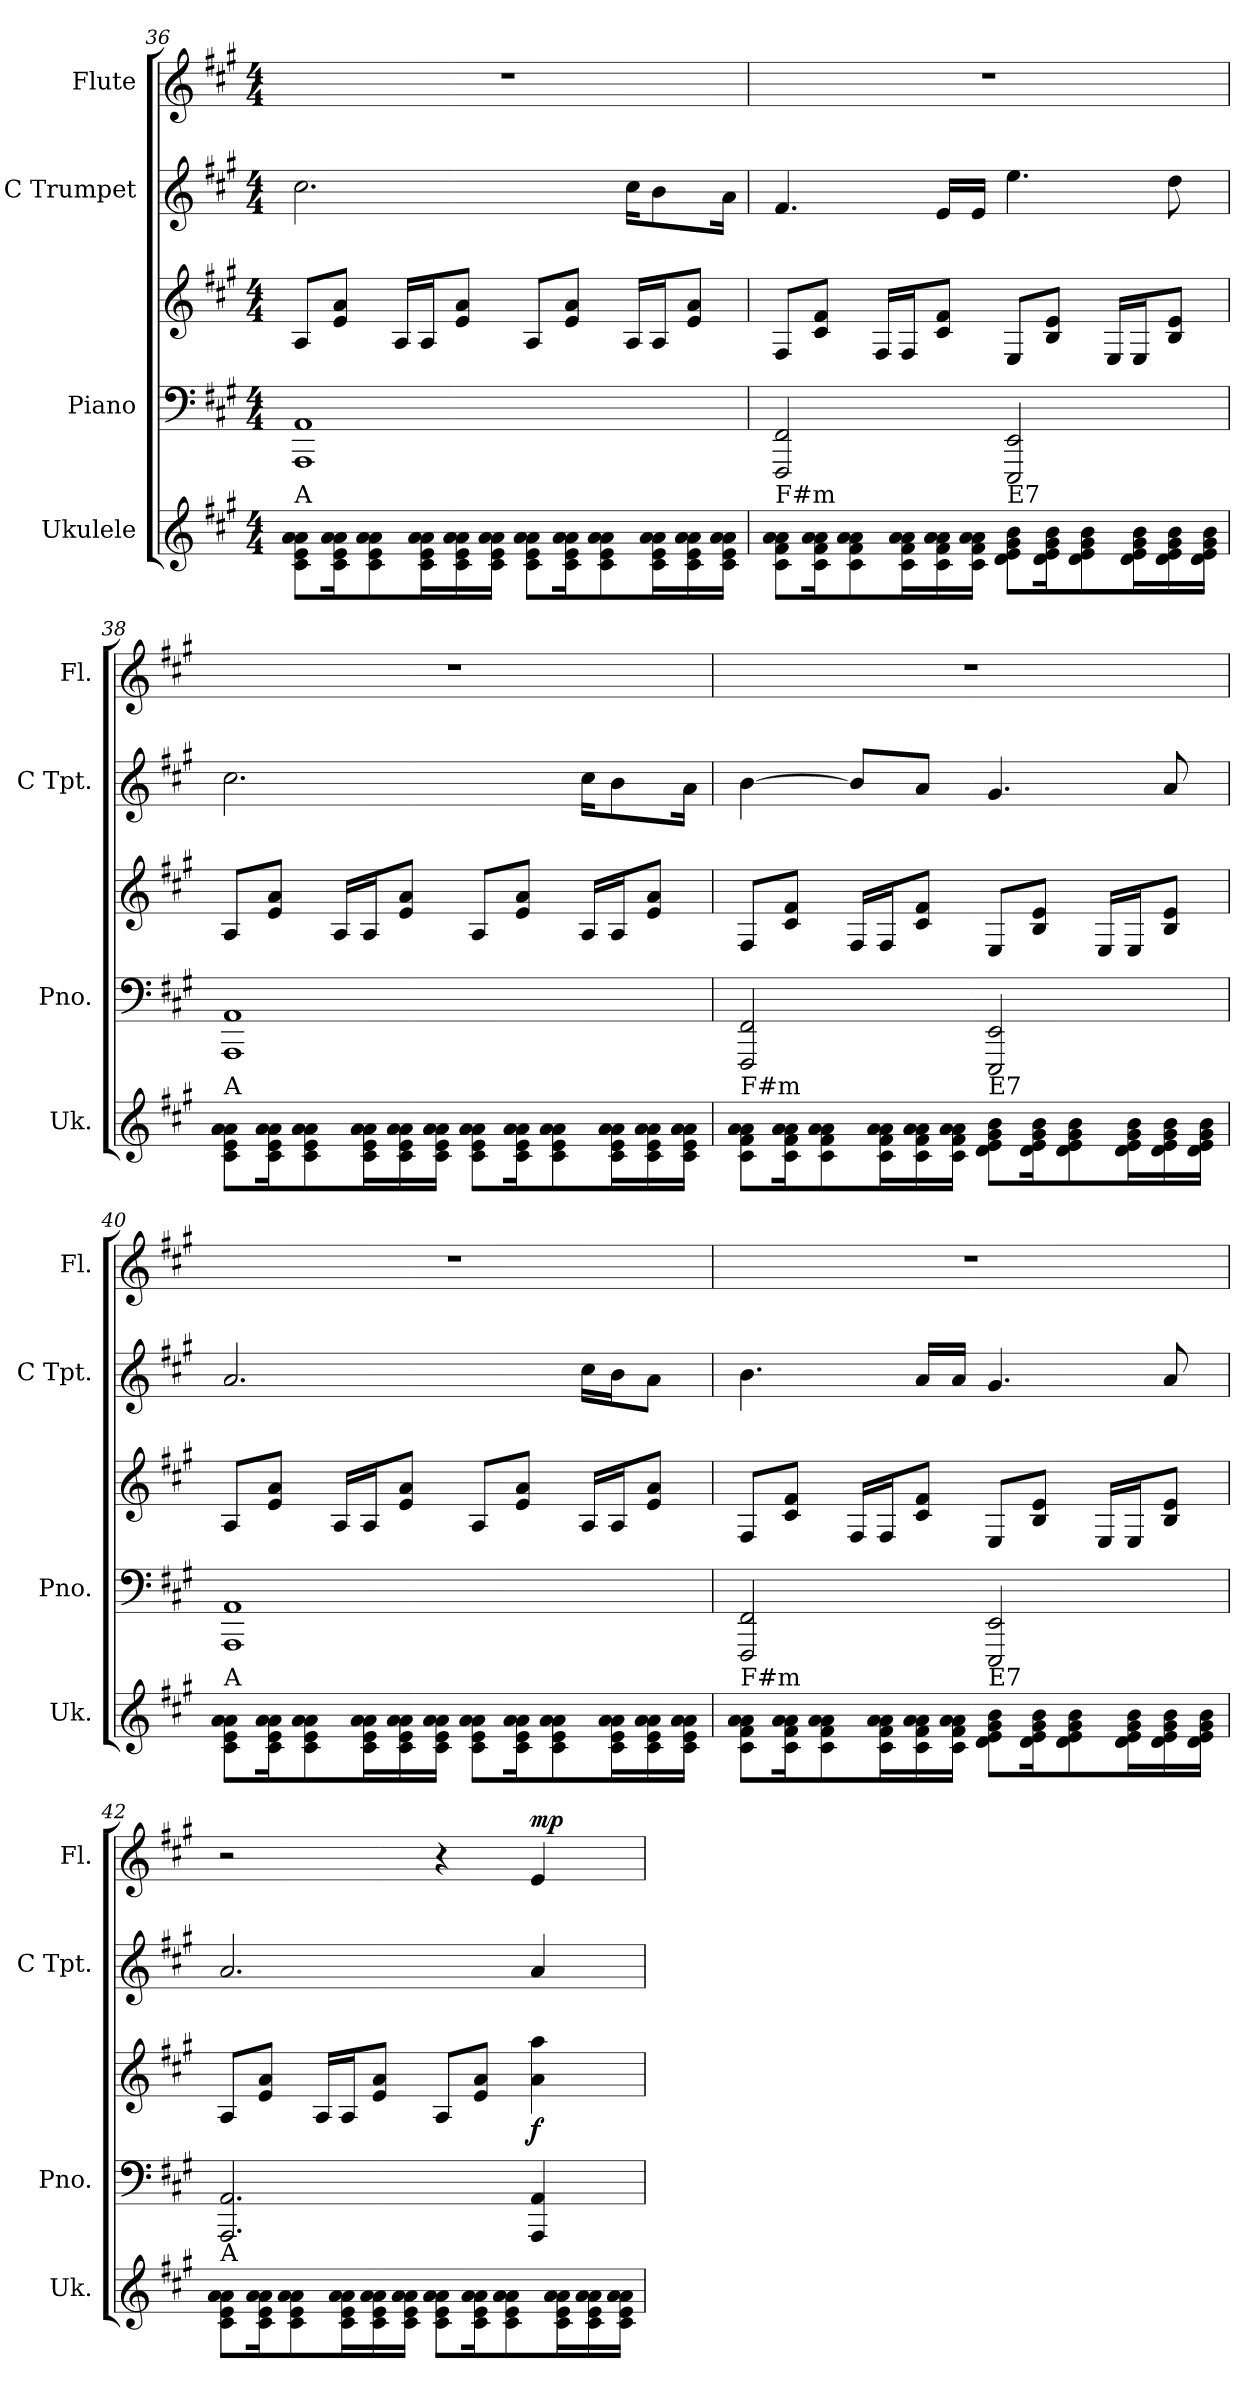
**kern	**kern	**kern	**dynam	**kern	**kern	**dynam
*part4	*part3	*part3	*part3	*part2	*part1	*part1
*staff5	*staff4	*staff3	*staff3/4	*staff2	*staff1	*staff1
*I"Ukulele	*I"Piano	*	*	*I"C Trumpet	*I"Flute	*
*I'Uk.	*I'Pno.	*	*	*I'C Tpt.	*I'Fl.	*
*	*clefF4	*clefG2	*	*clefG2	*clefG2	*
*k[f#c#g#]	*k[f#c#g#]	*k[f#c#g#]	*	*k[f#c#g#]	*k[f#c#g#]	*
*M4/4	*M4/4	*M4/4	*	*M4/4	*M4/4	*
=36	=36	=36	=36	=36	=36	=36
!LO:TX:a:t=A	!	!	!	!	!	!
8c#\ 8e\ 8a\ 8a\L	1AAA 1AA	8A/L	.	2.cc#\	1r	.
16c#\ 16e\ 16a\ 16a\K	.	8e/ 8a/J	.	.	.	.
8c#\ 8e\ 8a\ 8a\	.	.	.	.	.	.
.	.	16A/LL	.	.	.	.
16c#\ 16e\ 16a\ 16a\L	.	16A/J	.	.	.	.
16c#\ 16e\ 16a\ 16a\	.	8e/ 8a/J	.	.	.	.
16c#\ 16e\ 16a\ 16a\JJ	.	.	.	.	.	.
8c#\ 8e\ 8a\ 8a\L	.	8A/L	.	.	.	.
16c#\ 16e\ 16a\ 16a\K	.	8e/ 8a/J	.	.	.	.
8c#\ 8e\ 8a\ 8a\	.	.	.	.	.	.
.	.	16A/LL	.	16cc#\KL	.	.
16c#\ 16e\ 16a\ 16a\L	.	16A/J	.	8b\	.	.
16c#\ 16e\ 16a\ 16a\	.	8e/ 8a/J	.	.	.	.
16c#\ 16e\ 16a\ 16a\JJ	.	.	.	16a\Jk	.	.
!!LO:LB:g=z
=37	=37	=37	=37	=37	=37	=37
!LO:TX:a:t=F#m	!	!	!	!	!	!
8c#\ 8f#\ 8a\ 8a\L	2FFF#/ 2FF#/	8F#/L	.	4.f#/	1r	.
16c#\ 16f#\ 16a\ 16a\K	.	8c#/ 8f#/J	.	.	.	.
8c#\ 8f#\ 8a\ 8a\	.	.	.	.	.	.
.	.	16F#/LL	.	.	.	.
16c#\ 16f#\ 16a\ 16a\L	.	16F#/J	.	.	.	.
16c#\ 16f#\ 16a\ 16a\	.	8c#/ 8f#/J	.	16e/LL	.	.
16c#\ 16f#\ 16a\ 16a\JJ	.	.	.	16e/JJ	.	.
!LO:TX:a:t=E7	!	!	!	!	!	!
8d\ 8e\ 8g#\ 8b\L	2EEE/ 2EE/	8E/L	.	4.ee\	.	.
16d\ 16e\ 16g#\ 16b\K	.	8B/ 8e/J	.	.	.	.
8d\ 8e\ 8g#\ 8b\	.	.	.	.	.	.
.	.	16E/LL	.	.	.	.
16d\ 16e\ 16g#\ 16b\L	.	16E/J	.	.	.	.
16d\ 16e\ 16g#\ 16b\	.	8B/ 8e/J	.	8dd\	.	.
16d\ 16e\ 16g#\ 16b\JJ	.	.	.	.	.	.
=38	=38	=38	=38	=38	=38	=38
!LO:TX:a:t=A	!	!	!	!	!	!
8c#\ 8e\ 8a\ 8a\L	1AAA 1AA	8A/L	.	2.cc#\	1r	.
16c#\ 16e\ 16a\ 16a\K	.	8e/ 8a/J	.	.	.	.
8c#\ 8e\ 8a\ 8a\	.	.	.	.	.	.
.	.	16A/LL	.	.	.	.
16c#\ 16e\ 16a\ 16a\L	.	16A/J	.	.	.	.
16c#\ 16e\ 16a\ 16a\	.	8e/ 8a/J	.	.	.	.
16c#\ 16e\ 16a\ 16a\JJ	.	.	.	.	.	.
8c#\ 8e\ 8a\ 8a\L	.	8A/L	.	.	.	.
16c#\ 16e\ 16a\ 16a\K	.	8e/ 8a/J	.	.	.	.
8c#\ 8e\ 8a\ 8a\	.	.	.	.	.	.
.	.	16A/LL	.	16cc#\KL	.	.
16c#\ 16e\ 16a\ 16a\L	.	16A/J	.	8b\	.	.
16c#\ 16e\ 16a\ 16a\	.	8e/ 8a/J	.	.	.	.
16c#\ 16e\ 16a\ 16a\JJ	.	.	.	16a\Jk	.	.
!!LO:PB:g=z
=39	=39	=39	=39	=39	=39	=39
!LO:TX:a:t=F#m	!	!	!	!	!	!
8c#\ 8f#\ 8a\ 8a\L	2FFF#/ 2FF#/	8F#/L	.	[4b\	1r	.
16c#\ 16f#\ 16a\ 16a\K	.	8c#/ 8f#/J	.	.	.	.
8c#\ 8f#\ 8a\ 8a\	.	.	.	.	.	.
.	.	16F#/LL	.	8b/L]	.	.
16c#\ 16f#\ 16a\ 16a\L	.	16F#/J	.	.	.	.
16c#\ 16f#\ 16a\ 16a\	.	8c#/ 8f#/J	.	8a/J	.	.
16c#\ 16f#\ 16a\ 16a\JJ	.	.	.	.	.	.
!LO:TX:a:t=E7	!	!	!	!	!	!
8d\ 8e\ 8g#\ 8b\L	2EEE/ 2EE/	8E/L	.	4.g#/	.	.
16d\ 16e\ 16g#\ 16b\K	.	8B/ 8e/J	.	.	.	.
8d\ 8e\ 8g#\ 8b\	.	.	.	.	.	.
.	.	16E/LL	.	.	.	.
16d\ 16e\ 16g#\ 16b\L	.	16E/J	.	.	.	.
16d\ 16e\ 16g#\ 16b\	.	8B/ 8e/J	.	8a/	.	.
16d\ 16e\ 16g#\ 16b\JJ	.	.	.	.	.	.
=40	=40	=40	=40	=40	=40	=40
!LO:TX:a:t=A	!	!	!	!	!	!
8c#\ 8e\ 8a\ 8a\L	1AAA 1AA	8A/L	.	2.a/	1r	.
16c#\ 16e\ 16a\ 16a\K	.	8e/ 8a/J	.	.	.	.
8c#\ 8e\ 8a\ 8a\	.	.	.	.	.	.
.	.	16A/LL	.	.	.	.
16c#\ 16e\ 16a\ 16a\L	.	16A/J	.	.	.	.
16c#\ 16e\ 16a\ 16a\	.	8e/ 8a/J	.	.	.	.
16c#\ 16e\ 16a\ 16a\JJ	.	.	.	.	.	.
8c#\ 8e\ 8a\ 8a\L	.	8A/L	.	.	.	.
16c#\ 16e\ 16a\ 16a\K	.	8e/ 8a/J	.	.	.	.
8c#\ 8e\ 8a\ 8a\	.	.	.	.	.	.
.	.	16A/LL	.	16cc#\LL	.	.
16c#\ 16e\ 16a\ 16a\L	.	16A/J	.	16b\J	.	.
16c#\ 16e\ 16a\ 16a\	.	8e/ 8a/J	.	8a\J	.	.
16c#\ 16e\ 16a\ 16a\JJ	.	.	.	.	.	.
!!LO:LB:g=z
=41	=41	=41	=41	=41	=41	=41
!LO:TX:a:t=F#m	!	!	!	!	!	!
8c#\ 8f#\ 8a\ 8a\L	2FFF#/ 2FF#/	8F#/L	.	4.b\	1r	.
16c#\ 16f#\ 16a\ 16a\K	.	8c#/ 8f#/J	.	.	.	.
8c#\ 8f#\ 8a\ 8a\	.	.	.	.	.	.
.	.	16F#/LL	.	.	.	.
16c#\ 16f#\ 16a\ 16a\L	.	16F#/J	.	.	.	.
16c#\ 16f#\ 16a\ 16a\	.	8c#/ 8f#/J	.	16a/LL	.	.
16c#\ 16f#\ 16a\ 16a\JJ	.	.	.	16a/JJ	.	.
!LO:TX:a:t=E7	!	!	!	!	!	!
8d\ 8e\ 8g#\ 8b\L	2EEE/ 2EE/	8E/L	.	4.g#/	.	.
16d\ 16e\ 16g#\ 16b\K	.	8B/ 8e/J	.	.	.	.
8d\ 8e\ 8g#\ 8b\	.	.	.	.	.	.
.	.	16E/LL	.	.	.	.
16d\ 16e\ 16g#\ 16b\L	.	16E/J	.	.	.	.
16d\ 16e\ 16g#\ 16b\	.	8B/ 8e/J	.	8a/	.	.
16d\ 16e\ 16g#\ 16b\JJ	.	.	.	.	.	.
=42	=42	=42	=42	=42	=42	=42
!LO:TX:a:t=A	!	!	!	!	!	!
8c#\ 8e\ 8a\ 8a\L	2.AAA/ 2.AA/	8A/L	.	2.a/	2r	.
16c#\ 16e\ 16a\ 16a\K	.	8e/ 8a/J	.	.	.	.
8c#\ 8e\ 8a\ 8a\	.	.	.	.	.	.
.	.	16A/LL	.	.	.	.
16c#\ 16e\ 16a\ 16a\L	.	16A/J	.	.	.	.
16c#\ 16e\ 16a\ 16a\	.	8e/ 8a/J	.	.	.	.
16c#\ 16e\ 16a\ 16a\JJ	.	.	.	.	.	.
8c#\ 8e\ 8a\ 8a\L	.	8A/L	.	.	4r	.
16c#\ 16e\ 16a\ 16a\K	.	8e/ 8a/J	.	.	.	.
8c#\ 8e\ 8a\ 8a\	.	.	.	.	.	.
!	!	!	!LO:DY:b	!	!	!LO:DY:a
.	4AAA/ 4AA/	4a\ 4aa\	f	4a/	4e/	mp
16c#\ 16e\ 16a\ 16a\L	.	.	.	.	.	.
16c#\ 16e\ 16a\ 16a\	.	.	.	.	.	.
16c#\ 16e\ 16a\ 16a\JJ	.	.	.	.	.	.
=	=	=	=	=	=	=
*-	*-	*-	*-	*-	*-	*-
